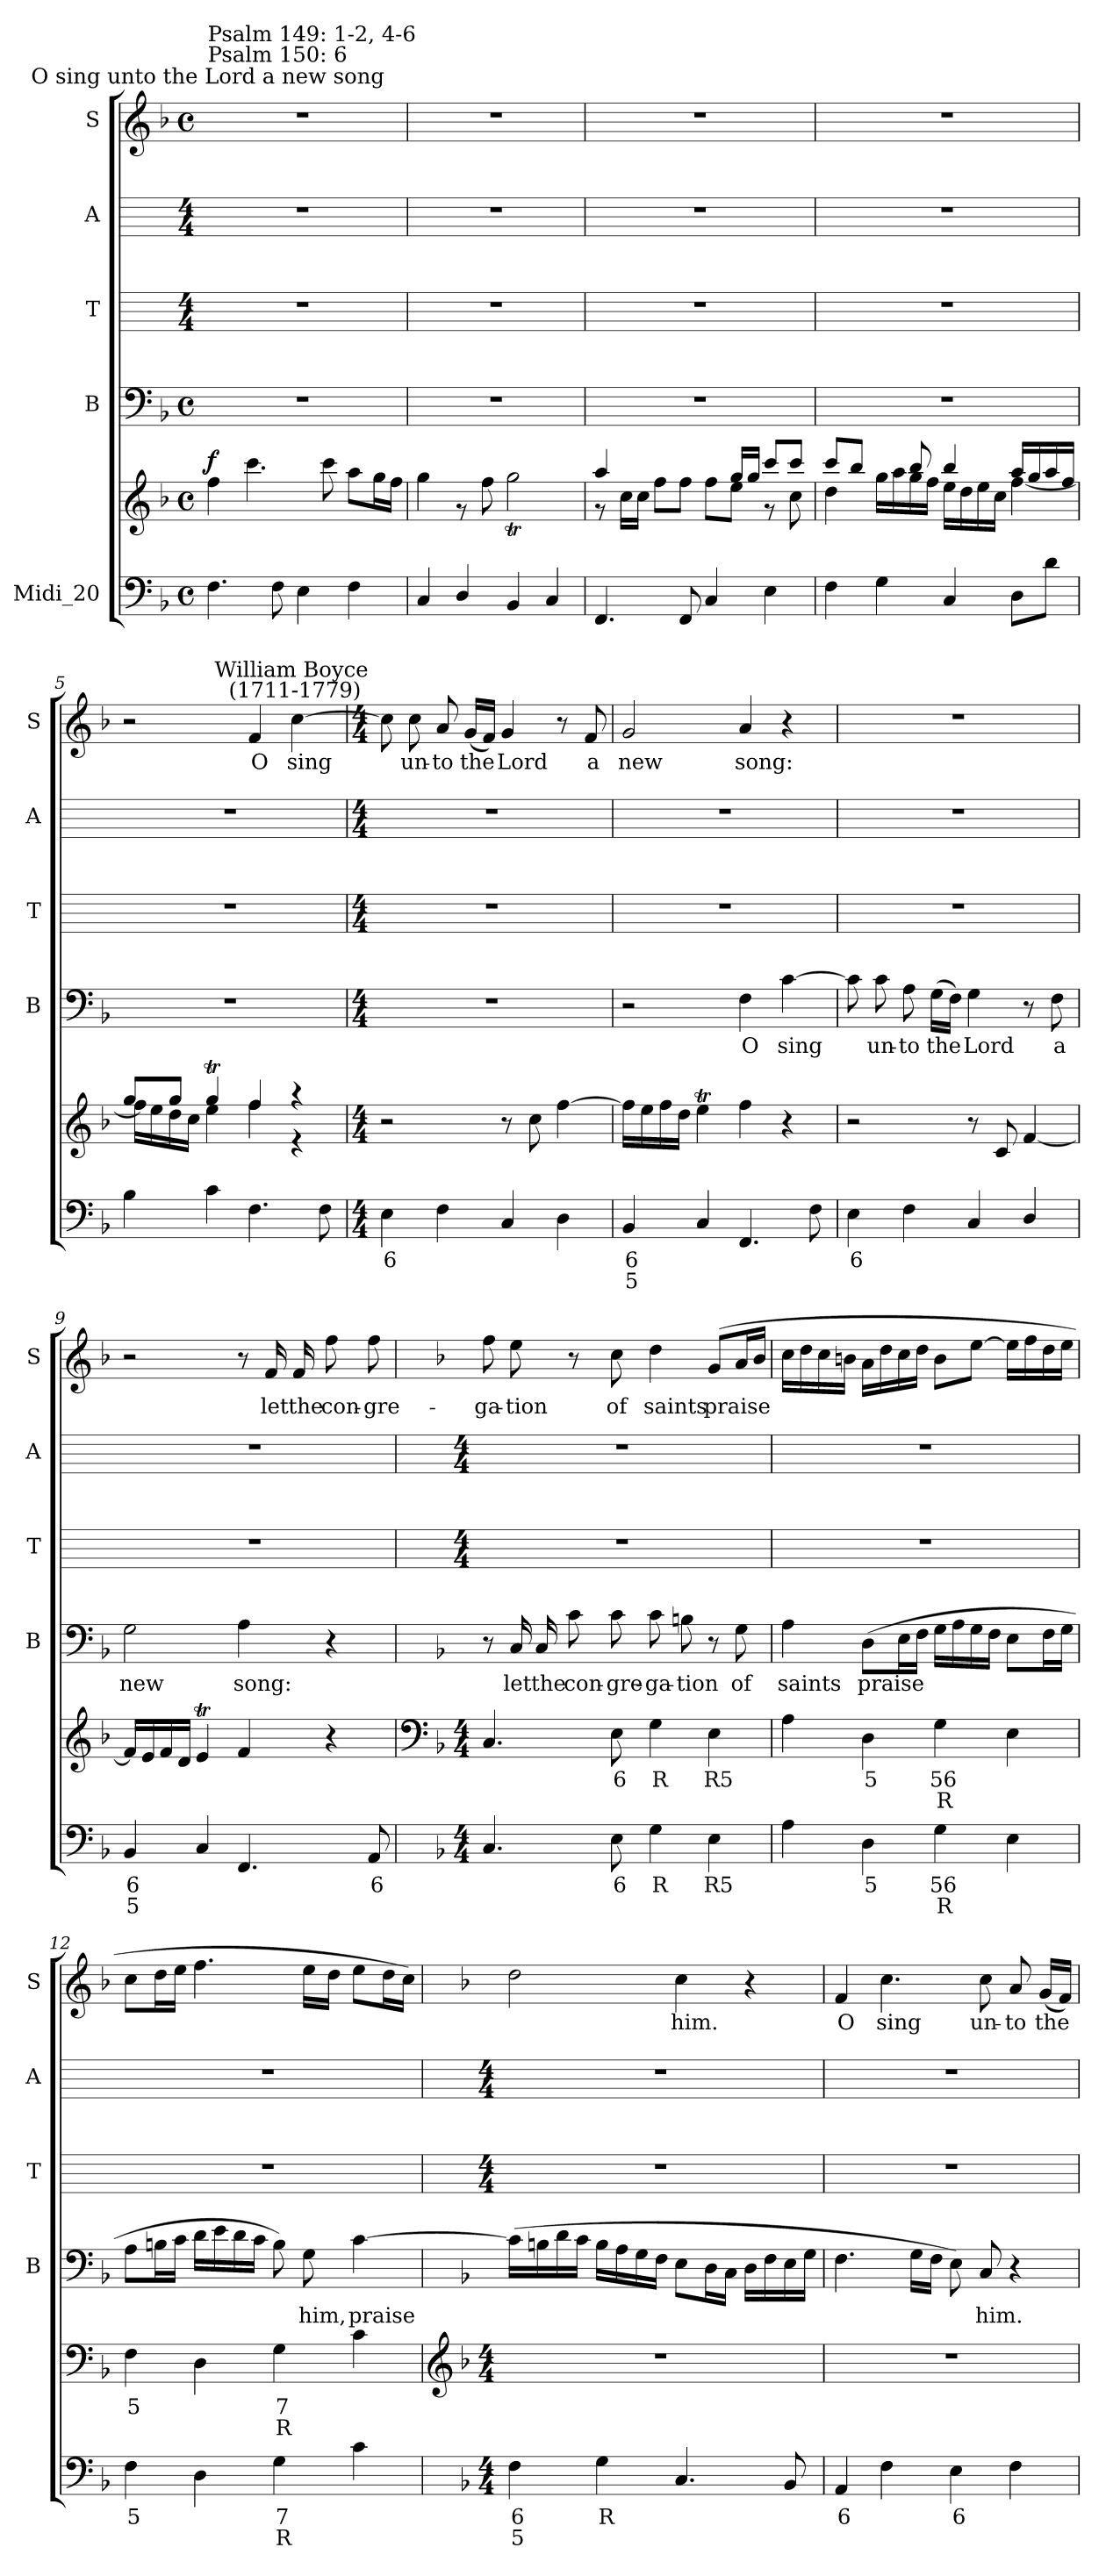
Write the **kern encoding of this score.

**kern	**text	**text	**kern	**text	**text	**dynam	**kern	**text	**kern	**kern	**kern	**text
*part5	*part5	*part5	*part5	*part5	*part5	*part5	*part4	*part4	*part3	*part2	*part1	*part1
*staff6	*staff6	*staff6	*staff5	*staff5	*staff5	*staff5/6	*staff4	*staff4	*staff3	*staff2	*staff1	*staff1
*I"Midi_20	*	*	*	*	*	*	*I"B	*	*I"T	*I"A	*I"S	*
*	*	*	*	*	*	*	*I'B	*	*I'T	*I'A	*I'S	*
*clefF4	*	*	*clefG2	*	*	*	*clefF4	*	*	*	*clefG2	*
*k[b-]	*	*	*k[b-]	*	*	*	*k[b-]	*	*	*	*k[b-]	*
*F:	*	*	*F:	*	*	*	*F:	*	*	*	*F:	*
*M4/4	*	*	*M4/4	*	*	*	*M4/4	*	*M4/4	*M4/4	*M4/4	*
*met(c)	*	*	*met(c)	*	*	*	*met(c)	*	*	*	*met(c)	*
=1	=1	=1	=1	=1	=1	=1	=1	=1	=1	=1	=1	=1
*	*	*	*^	*	*	*	*	*	*	*	*	*
!	!	!	!	!	!	!	!	!	!	!	!	!LO:TX:a:cj:t=O sing unto the Lord a new song	!
!	!	!	!	!	!	!	!	!	!	!	!	!LO:TX:a:t=Psalm 149&colon; 1-2, 4-6\nPsalm 150&colon; 6	!
!	!	!	!	!	!	!	!LO:DY:b	!	!	!	!	!	!
4.F	.	.	1ryy	4ff\	.	.	f	1r	.	1r	1r	1r	.
.	.	.	.	4.ccc\	.	.	.	.	.	.	.	.	.
8F	.	.	.	.	.	.	.	.	.	.	.	.	.
4E	.	.	.	.	.	.	.	.	.	.	.	.	.
.	.	.	.	8ccc\	.	.	.	.	.	.	.	.	.
4F	.	.	.	8aa\L	.	.	.	.	.	.	.	.	.
.	.	.	.	16gg\L	.	.	.	.	.	.	.	.	.
.	.	.	.	16ff\JJ	.	.	.	.	.	.	.	.	.
=2	=2	=2	=2	=2	=2	=2	=2	=2	=2	=2	=2	=2	=2
4C	.	.	1ryy	4gg\	.	.	.	1r	.	1r	1r	1r	.
4D/	.	.	.	8r	.	.	.	.	.	.	.	.	.
.	.	.	.	8ff\	.	.	.	.	.	.	.	.	.
4BB-	.	.	.	2ggT\	.	.	.	.	.	.	.	.	.
4C	.	.	.	.	.	.	.	.	.	.	.	.	.
=3	=3	=3	=3	=3	=3	=3	=3	=3	=3	=3	=3	=3	=3
4.FF	.	.	4aa/	8r	.	.	.	1r	.	1r	1r	1r	.
.	.	.	.	16cc\LL	.	.	.	.	.	.	.	.	.
.	.	.	.	16cc\JJ	.	.	.	.	.	.	.	.	.
.	.	.	4ryy	8ff\L	.	.	.	.	.	.	.	.	.
8FF	.	.	.	8ff\J	.	.	.	.	.	.	.	.	.
4C	.	.	8ryy	8ff\L	.	.	.	.	.	.	.	.	.
.	.	.	16gg/LL	8ee\J	.	.	.	.	.	.	.	.	.
.	.	.	16gg/JJ	.	.	.	.	.	.	.	.	.	.
4E	.	.	8ccc/L	8r	.	.	.	.	.	.	.	.	.
.	.	.	8ccc/J	8cc\	.	.	.	.	.	.	.	.	.
=4	=4	=4	=4	=4	=4	=4	=4	=4	=4	=4	=4	=4	=4
4F	.	.	8ccc/L	4dd\	.	.	.	1r	.	1r	1r	1r	.
.	.	.	8bb-/J	.	.	.	.	.	.	.	.	.	.
4G	.	.	8ryy	16gg\LL	.	.	.	.	.	.	.	.	.
.	.	.	.	16aa\	.	.	.	.	.	.	.	.	.
.	.	.	8bb-/	16gg\	.	.	.	.	.	.	.	.	.
.	.	.	.	16ff\JJ	.	.	.	.	.	.	.	.	.
4C	.	.	4bb-/	16ee\LL	.	.	.	.	.	.	.	.	.
.	.	.	.	16dd\	.	.	.	.	.	.	.	.	.
.	.	.	.	16ee\	.	.	.	.	.	.	.	.	.
.	.	.	.	16cc\JJ	.	.	.	.	.	.	.	.	.
8DL	.	.	16aa/LL	[4ff\	.	.	.	.	.	.	.	.	.
.	.	.	16gg/	.	.	.	.	.	.	.	.	.	.
8dJ	.	.	16aa/	.	.	.	.	.	.	.	.	.	.
.	.	.	16ff/JJ	.	.	.	.	.	.	.	.	.	.
=5	=5	=5	=5	=5	=5	=5	=5	=5	=5	=5	=5	=5	=5
4B-	.	.	8gg/L	16ff\LL]	.	.	.	1r	.	1r	1r	2r	.
.	.	.	.	16ee\	.	.	.	.	.	.	.	.	.
.	.	.	8gg/J	16dd\	.	.	.	.	.	.	.	.	.
.	.	.	.	16cc\JJ	.	.	.	.	.	.	.	.	.
4c	.	.	4ggT/	4ee\	.	.	.	.	.	.	.	.	.
!	!	!	!	!	!	!	!	!	!	!	!	!	!LO:LY:b
4.F	.	.	4ff/	4ff\	.	.	.	.	.	.	.	4f	O
!	!	!	!	!	!	!	!	!	!	!	!	!LO:TX:a:cj:t=William Boyce\n (1711-1779)	!
!	!	!	!	!	!	!	!	!	!	!	!	!	!LO:LY:b
.	.	.	4r	4r	.	.	.	.	.	.	.	[4cc	sing
8F	.	.	.	.	.	.	.	.	.	.	.	.	.
*	*	*	*v	*v	*	*	*	*	*	*	*	*	*
!!LO:LB:g=z
=6	=6	=6	=6	=6	=6	=6	=6	=6	=6	=6	=6	=6
*M4/4	*	*	*M4/4	*	*	*	*M4/4	*	*M4/4	*M4/4	*M4/4	*
!	!LO:LY:b	!	!	!	!	!	!	!	!	!	!	!
4E	6	.	2r	.	.	.	1r	.	1r	1r	8cc]	.
!	!	!	!	!	!	!	!	!	!	!	!	!LO:LY:b
.	.	.	.	.	.	.	.	.	.	.	8cc	un-
!	!	!	!	!	!	!	!	!	!	!	!	!LO:LY:b
4F	.	.	.	.	.	.	.	.	.	.	8a	-to
!	!	!	!	!	!	!	!	!	!	!	!	!LO:LY:b
.	.	.	.	.	.	.	.	.	.	.	(<16gLL	the
.	.	.	.	.	.	.	.	.	.	.	16fJJ)	.
!	!	!	!	!	!	!	!	!	!	!	!	!LO:LY:b
4C	.	.	8r	.	.	.	.	.	.	.	4g	Lord
.	.	.	8cc	.	.	.	.	.	.	.	.	.
4D	.	.	[4ff	.	.	.	.	.	.	.	8r	.
!	!	!	!	!	!	!	!	!	!	!	!	!LO:LY:b
.	.	.	.	.	.	.	.	.	.	.	8f	a
=7	=7	=7	=7	=7	=7	=7	=7	=7	=7	=7	=7	=7
!	!LO:LY:b	!LO:LY:b	!	!	!	!	!	!	!	!	!	!LO:LY:b
4BB-	6	5	16ffLL]	.	.	.	2r	.	1r	1r	2g	new
.	.	.	16ee	.	.	.	.	.	.	.	.	.
.	.	.	16ff	.	.	.	.	.	.	.	.	.
.	.	.	16ddJJ	.	.	.	.	.	.	.	.	.
4C	.	.	4eet	.	.	.	.	.	.	.	.	.
!	!	!	!	!	!	!	!	!LO:LY:b	!	!	!	!LO:LY:b
4.FF	.	.	4ff	.	.	.	4F	O	.	.	4a	song:
!	!	!	!	!	!	!	!	!LO:LY:b	!	!	!	!
.	.	.	4r	.	.	.	[4c	sing	.	.	4r	.
8F	.	.	.	.	.	.	.	.	.	.	.	.
=8	=8	=8	=8	=8	=8	=8	=8	=8	=8	=8	=8	=8
!	!LO:LY:b	!	!	!	!	!	!	!	!	!	!	!
4E	6	.	2r	.	.	.	8c]	.	1r	1r	1r	.
!	!	!	!	!	!	!	!	!LO:LY:b	!	!	!	!
.	.	.	.	.	.	.	8c	un-	.	.	.	.
!	!	!	!	!	!	!	!	!LO:LY:b	!	!	!	!
4F	.	.	.	.	.	.	8A	-to	.	.	.	.
!	!	!	!	!	!	!	!	!LO:LY:b	!	!	!	!
.	.	.	.	.	.	.	(>16GLL	the	.	.	.	.
.	.	.	.	.	.	.	16FJJ)	.	.	.	.	.
!	!	!	!	!	!	!	!	!LO:LY:b	!	!	!	!
4C	.	.	8r	.	.	.	4G	Lord	.	.	.	.
.	.	.	8c	.	.	.	.	.	.	.	.	.
4D/	.	.	[4f	.	.	.	8r	.	.	.	.	.
!	!	!	!	!	!	!	!	!LO:LY:b	!	!	!	!
.	.	.	.	.	.	.	8F	a	.	.	.	.
=9	=9	=9	=9	=9	=9	=9	=9	=9	=9	=9	=9	=9
!	!LO:LY:b	!LO:LY:b	!	!	!	!	!	!LO:LY:b	!	!	!	!
4BB-	6	5	16fLL]	.	.	.	2G	new	1r	1r	2r	.
.	.	.	16e	.	.	.	.	.	.	.	.	.
.	.	.	16f	.	.	.	.	.	.	.	.	.
.	.	.	16dJJ	.	.	.	.	.	.	.	.	.
4C	.	.	4et	.	.	.	.	.	.	.	.	.
!	!	!	!	!	!	!	!	!LO:LY:b	!	!	!	!
4.FF	.	.	4f	.	.	.	4A	song:	.	.	8r	.
!	!	!	!	!	!	!	!	!	!	!	!	!LO:LY:b
.	.	.	.	.	.	.	.	.	.	.	16f	let
!	!	!	!	!	!	!	!	!	!	!	!	!LO:LY:b
.	.	.	.	.	.	.	.	.	.	.	16f	the
!	!	!	!	!	!	!	!	!	!	!	!	!LO:LY:b
.	.	.	4r	.	.	.	4r	.	.	.	8ff	con-
!	!LO:LY:b	!	!	!	!	!	!	!	!	!	!	!LO:LY:b
8AA	6	.	.	.	.	.	.	.	.	.	8ff	-gre-
!!LO:LB:g=z
=10	=10	=10	=10	=10	=10	=10	=10	=10	=10	=10	=10	=10
*	*	*	*clefF4	*	*	*	*	*	*	*	*	*
*k[b-]	*	*	*k[b-]	*	*	*	*	*	*	*	*	*
*F:	*	*	*F:	*	*	*	*	*	*	*	*	*
*M4/4	*	*	*M4/4	*	*	*	*	*	*M4/4	*M4/4	*	*
!	!	!	!	!	!	!	!	!	!	!	!	!LO:LY:b
4.C	.	.	4.C	.	.	.	8r	.	1r	1r	8ff	-ga-
!	!	!	!	!	!	!	!	!LO:LY:b	!	!	!	!LO:LY:b
.	.	.	.	.	.	.	16C	let	.	.	8ee	-tion
!	!	!	!	!	!	!	!	!LO:LY:b	!	!	!	!
.	.	.	.	.	.	.	16C	the	.	.	.	.
!	!	!	!	!	!	!	!	!LO:LY:b	!	!	!	!
.	.	.	.	.	.	.	8c	con-	.	.	8r	.
!	!LO:LY:b	!	!	!LO:LY:b	!	!	!	!LO:LY:b	!	!	!	!LO:LY:b
8E	6	.	8E	6	.	.	8c	-gre-	.	.	8cc	of
!	!LO:LY:b	!	!	!LO:LY:b	!	!	!	!LO:LY:b	!	!	!	!LO:LY:b
4G	R	.	4G	R	.	.	8c	-ga-	.	.	4dd	saints
!	!	!	!	!	!	!	!	!LO:LY:b	!	!	!	!
.	.	.	.	.	.	.	8Bn	-tion	.	.	.	.
!	!LO:LY:b	!	!	!LO:LY:b	!	!	!	!	!	!	!	!LO:LY:b
4E	R5	.	4E	R5	.	.	8r	.	.	.	(>8gL	praise
!	!	!	!	!	!	!	!	!LO:LY:b	!	!	!	!
.	.	.	.	.	.	.	8G	of	.	.	16aL	.
.	.	.	.	.	.	.	.	.	.	.	16b-JJ	.
=11	=11	=11	=11	=11	=11	=11	=11	=11	=11	=11	=11	=11
!	!	!	!	!	!	!	!	!LO:LY:b	!	!	!	!
4A	.	.	4A	.	.	.	4A	saints	1r	1r	16ccLL	.
.	.	.	.	.	.	.	.	.	.	.	16dd	.
.	.	.	.	.	.	.	.	.	.	.	16cc	.
.	.	.	.	.	.	.	.	.	.	.	16bnJJ	.
!	!LO:LY:b	!	!	!LO:LY:b	!	!	!	!LO:LY:b	!	!	!	!
4D	5	.	4D	5	.	.	(>8DL	praise	.	.	16aLL	.
.	.	.	.	.	.	.	.	.	.	.	16dd	.
.	.	.	.	.	.	.	16EL	.	.	.	16cc	.
.	.	.	.	.	.	.	16FJJ	.	.	.	16ddJJ	.
!	!LO:LY:b	!LO:LY:b	!	!LO:LY:b	!LO:LY:b	!	!	!	!	!	!	!
4G	56	R	4G	56	R	.	16GLL	.	.	.	8bL	.
.	.	.	.	.	.	.	16A	.	.	.	.	.
.	.	.	.	.	.	.	16G	.	.	.	[8eeJ	.
.	.	.	.	.	.	.	16FJJ	.	.	.	.	.
4E	.	.	4E	.	.	.	8EL	.	.	.	16eeLL]	.
.	.	.	.	.	.	.	.	.	.	.	16ff	.
.	.	.	.	.	.	.	16FL	.	.	.	16dd	.
.	.	.	.	.	.	.	16GJJ	.	.	.	16eeJJ	.
=12	=12	=12	=12	=12	=12	=12	=12	=12	=12	=12	=12	=12
!	!LO:LY:b	!	!	!LO:LY:b	!	!	!	!	!	!	!	!
4F	5	.	4F	5	.	.	8AL	.	1r	1r	8ccL	.
.	.	.	.	.	.	.	16BnL	.	.	.	16ddL	.
.	.	.	.	.	.	.	16cJJ	.	.	.	16eeJJ	.
4D	.	.	4D	.	.	.	16dLL	.	.	.	4.ff	.
.	.	.	.	.	.	.	16e	.	.	.	.	.
.	.	.	.	.	.	.	16d	.	.	.	.	.
.	.	.	.	.	.	.	16cJJ	.	.	.	.	.
!	!LO:LY:b	!LO:LY:b	!	!LO:LY:b	!LO:LY:b	!	!	!	!	!	!	!
4G	7	R	4G	7	R	.	8B)	.	.	.	.	.
!	!	!	!	!	!	!	!	!LO:LY:b	!	!	!	!
.	.	.	.	.	.	.	8G	him,	.	.	16eeLL	.
.	.	.	.	.	.	.	.	.	.	.	16ddJJ	.
!	!	!	!	!	!	!	!	!LO:LY:b	!	!	!	!
4c	.	.	4c	.	.	.	[4c	praise	.	.	8eeL	.
.	.	.	.	.	.	.	.	.	.	.	16ddL	.
.	.	.	.	.	.	.	.	.	.	.	16ccJJ)	.
!!LO:LB:g=z
=13	=13	=13	=13	=13	=13	=13	=13	=13	=13	=13	=13	=13
*	*	*	*clefG2	*	*	*	*	*	*	*	*	*
*k[b-]	*	*	*k[b-]	*	*	*	*	*	*	*	*	*
*F:	*	*	*F:	*	*	*	*	*	*	*	*	*
*M4/4	*	*	*M4/4	*	*	*	*	*	*M4/4	*M4/4	*	*
!	!LO:LY:b	!LO:LY:b	!	!	!	!	!	!	!	!	!	!
4F	6	5	1r	.	.	.	(>16cLL]	.	1r	1r	2dd	.
.	.	.	.	.	.	.	16Bn	.	.	.	.	.
.	.	.	.	.	.	.	16d	.	.	.	.	.
.	.	.	.	.	.	.	16cJJ	.	.	.	.	.
!	!LO:LY:b	!	!	!	!	!	!	!	!	!	!	!
4G	R	.	.	.	.	.	16BLL	.	.	.	.	.
.	.	.	.	.	.	.	16A	.	.	.	.	.
.	.	.	.	.	.	.	16G	.	.	.	.	.
.	.	.	.	.	.	.	16FJJ	.	.	.	.	.
!	!	!	!	!	!	!	!	!	!	!	!	!LO:LY:b
4.C	.	.	.	.	.	.	8EL	.	.	.	4cc	him.
.	.	.	.	.	.	.	16DL	.	.	.	.	.
.	.	.	.	.	.	.	16CJJ	.	.	.	.	.
.	.	.	.	.	.	.	16DLL	.	.	.	4r	.
.	.	.	.	.	.	.	16F	.	.	.	.	.
8BB-	.	.	.	.	.	.	16E	.	.	.	.	.
.	.	.	.	.	.	.	16GJJ	.	.	.	.	.
=14	=14	=14	=14	=14	=14	=14	=14	=14	=14	=14	=14	=14
!	!LO:LY:b	!	!	!	!	!	!	!	!	!	!	!LO:LY:b
4AA	6	.	1r	.	.	.	4.F	.	1r	1r	4f	O
!	!	!	!	!	!	!	!	!	!	!	!	!LO:LY:b
4F	.	.	.	.	.	.	.	.	.	.	4.cc	sing
.	.	.	.	.	.	.	16GLL	.	.	.	.	.
.	.	.	.	.	.	.	16FJJ	.	.	.	.	.
!	!LO:LY:b	!	!	!	!	!	!	!	!	!	!	!
4E	6	.	.	.	.	.	8E)	.	.	.	.	.
!	!	!	!	!	!	!	!	!LO:LY:b	!	!	!	!LO:LY:b
.	.	.	.	.	.	.	8C	him.	.	.	8cc	un-
!	!	!	!	!	!	!	!	!	!	!	!	!LO:LY:b
4F	.	.	.	.	.	.	4r	.	.	.	8a	-to
!	!	!	!	!	!	!	!	!	!	!	!	!LO:LY:b
.	.	.	.	.	.	.	.	.	.	.	(<16gLL	the
.	.	.	.	.	.	.	.	.	.	.	16fJJ)	.
=	=	=	=	=	=	=	=	=	=	=	=	=
*-	*-	*-	*-	*-	*-	*-	*-	*-	*-	*-	*-	*-
